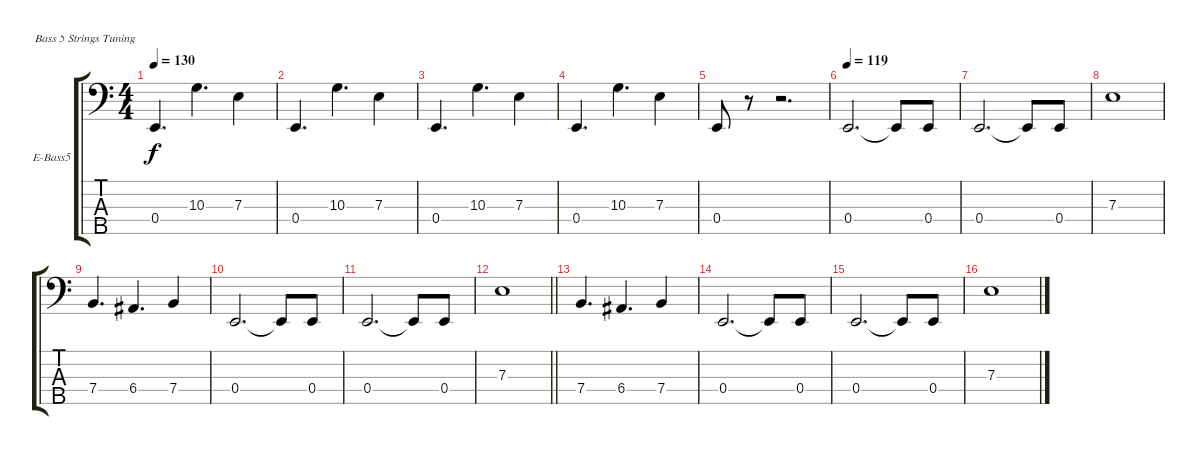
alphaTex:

\bracketExtendMode groupsimilarinstruments
\firstSystemTrackNameOrientation horizontal
\otherSystemsTrackNameOrientation horizontal
\track ("Bass" "E-Bass5") {instrument electricbassfinger}
\staff {score tabs}
\tuning (G2 D2 A1 E1 B0)
\ts (4 4)
\tempo 130
\clef f4
\ks c
0.4.4{d dy f} 10.3.4{d} 7.3.4 |
0.4.4{d} 10.3.4{d} 7.3.4 |
0.4.4{d} 10.3.4{d} 7.3.4 |
0.4.4{d} 10.3.4{d} 7.3.4 |
0.4.8 r.8 r.2{d} |
\tempo 119
0.4.2{d} 0.4{t}.8 0.4.8 |
0.4.2{d} 0.4{t}.8 0.4.8 |
7.3.1 |
7.4.4{d} 6.4.4{d} 7.4.4 |
0.4.2{d} 0.4{t}.8 0.4.8 |
0.4.2{d} 0.4{t}.8 0.4.8 |
\barLineRight lightlight
7.3.1 |
7.4.4{d} 6.4.4{d} 7.4.4 |
0.4.2{d} 0.4{t}.8 0.4.8 |
0.4.2{d} 0.4{t}.8 0.4.8 |
7.3.1
